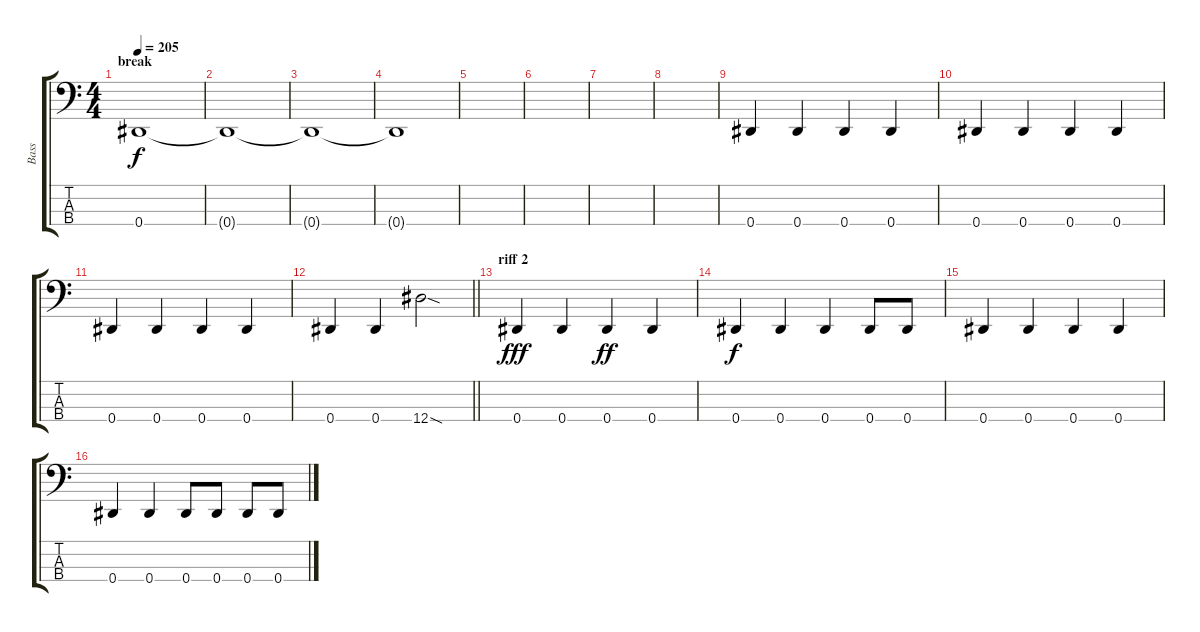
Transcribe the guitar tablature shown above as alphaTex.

\track ("Bass" "Bass") {instrument electricbassfinger}
\staff {score tabs}
\tuning (Gb2 Db2 Ab1 Eb1) {hide}
\ts (4 4)
\section ("" "break")
\tempo 205
\clef f4
\ks c
0.4.1{dy f} |
0.4{t}.1 |
0.4{t}.1 |
0.4{t}.1 |
|
|
|
|
0.4.4 0.4.4 0.4.4 0.4.4 |
0.4.4 0.4.4 0.4.4 0.4.4 |
0.4.4 0.4.4 0.4.4 0.4.4 |
\barLineRight lightlight
0.4.4 0.4.4 12.4{sod}.2 |
\section ("" "riff 2")
0.4.4{dy fff} 0.4.4 0.4.4{dy ff} 0.4.4 |
0.4.4{dy f} 0.4.4 0.4.4 0.4.8 0.4.8 |
0.4.4 0.4.4 0.4.4 0.4.4 |
0.4.4 0.4.4 0.4.8 0.4.8 0.4.8 0.4.8
